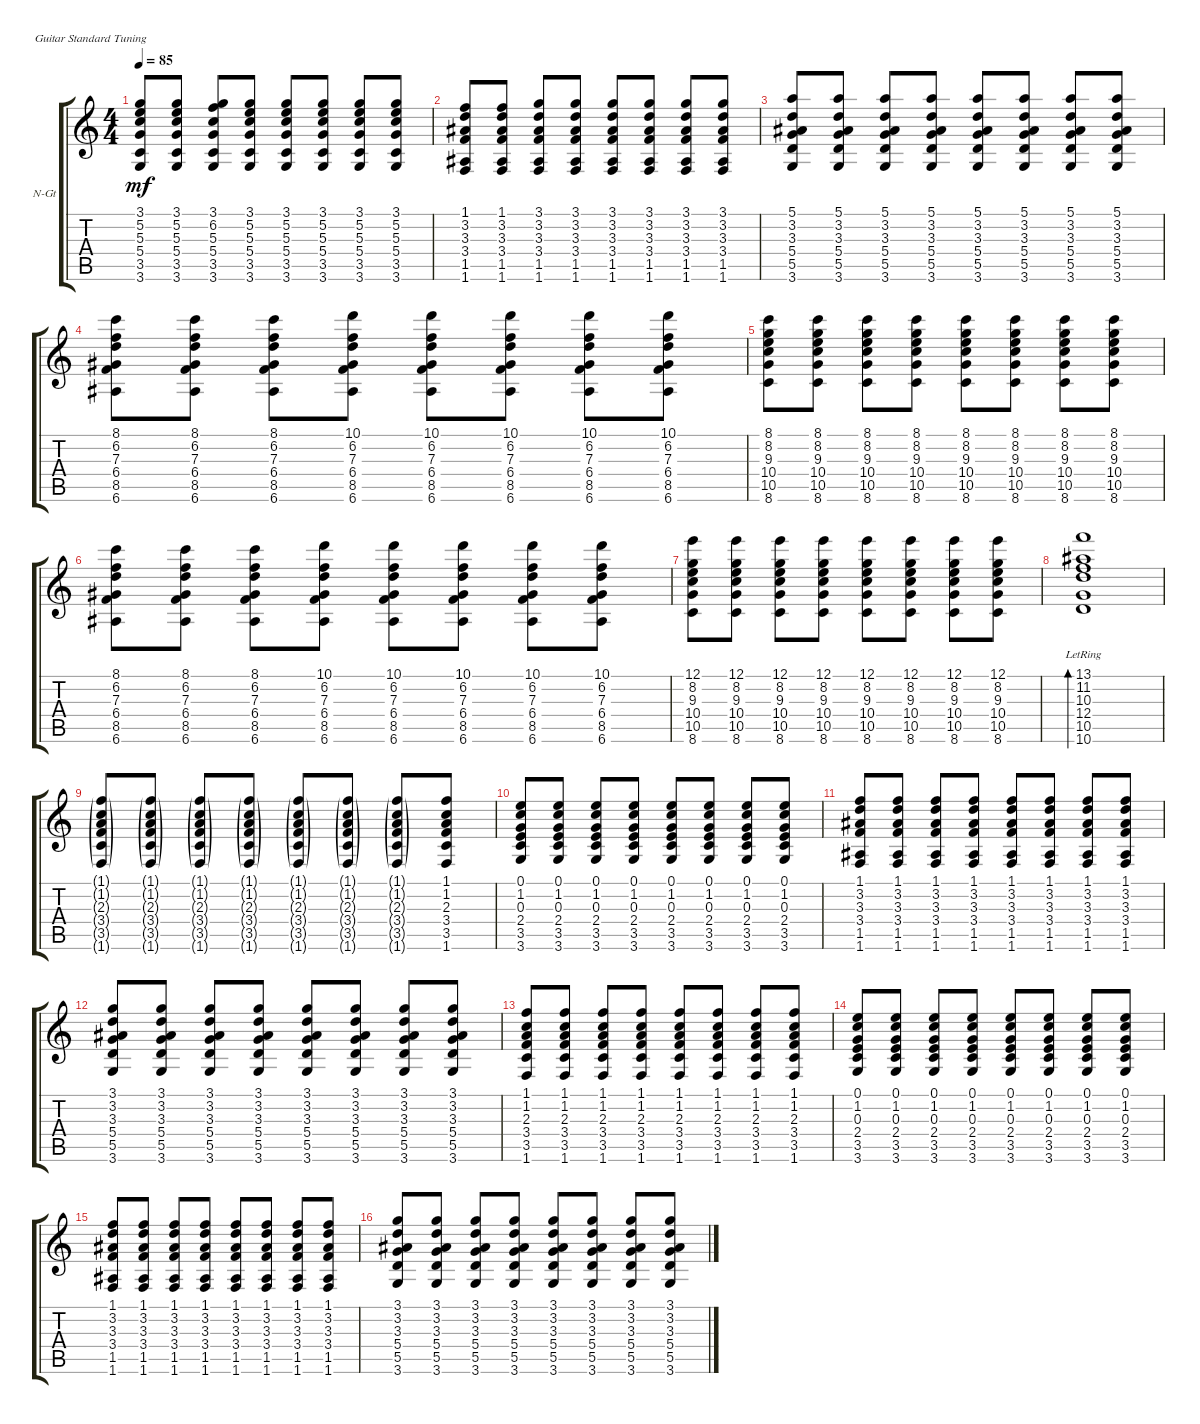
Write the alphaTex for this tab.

\defaultSystemsLayout 4
\bracketExtendMode groupsimilarinstruments
\firstSystemTrackNameOrientation horizontal
\otherSystemsTrackNameOrientation horizontal
\track ("Nylon Guitar" "N-Gt") {instrument acousticguitarnylon}
\staff {score tabs}
\tuning (E4 B3 G3 D3 A2 E2)
\ts (4 4)
\tempo 85
\clef g2
\ks c
(3.6 3.5 5.4 5.3 5.2 3.1).8{dy mf} (3.6 3.5 5.4 5.3 5.2 3.1).8 (3.6 3.5 5.4 5.3 6.2 3.1).8 (3.6 3.5 5.4 5.3 5.2 3.1).8 (3.6 3.5 5.4 5.3 5.2 3.1).8 (3.6 3.5 5.4 5.3 5.2 3.1).8 (3.6 3.5 5.4 5.3 5.2 3.1).8 (3.6 3.5 5.4 5.3 5.2 3.1).8 |
(1.6 1.5 3.4 3.3 3.2 1.1).8 (1.6 1.5 3.4 3.3 3.2 1.1).8 (1.6 1.5 3.4 3.3 3.2 3.1).8 (1.6 1.5 3.4 3.3 3.2 3.1).8 (1.6 1.5 3.4 3.3 3.2 3.1).8 (1.6 1.5 3.4 3.3 3.2 3.1).8 (1.6 1.5 3.4 3.3 3.2 3.1).8 (1.6 1.5 3.4 3.3 3.2 3.1).8 |
(3.6 5.5 5.4 3.3 3.2 5.1).8 (3.6 5.5 5.4 3.3 3.2 5.1).8 (3.6 5.5 5.4 3.3 3.2 5.1).8 (3.6 5.5 5.4 3.3 3.2 5.1).8 (3.6 5.5 5.4 3.3 3.2 5.1).8 (3.6 5.5 5.4 3.3 3.2 5.1).8 (3.6 5.5 5.4 3.3 3.2 5.1).8 (3.6 5.5 5.4 3.3 3.2 5.1).8 |
(6.6 8.5 7.3 6.4 6.2 8.1).8 (6.6 8.5 7.3 6.4 6.2 8.1).8 (6.6 8.5 7.3 6.4 6.2 8.1).8 (6.6 8.5 7.3 6.4 6.2 10.1).8 (6.6 8.5 7.3 6.4 6.2 10.1).8 (6.6 8.5 7.3 6.4 6.2 10.1).8 (6.6 8.5 7.3 6.4 6.2 10.1).8 (6.6 8.5 7.3 6.4 6.2 10.1).8 |
(8.6 10.5 10.4 9.3 8.2 8.1).8 (8.6 10.5 10.4 9.3 8.2 8.1).8 (8.6 10.5 10.4 9.3 8.2 8.1).8 (8.6 10.5 10.4 9.3 8.2 8.1).8 (8.6 10.5 10.4 9.3 8.2 8.1).8 (8.6 10.5 10.4 9.3 8.2 8.1).8 (8.6 10.5 10.4 9.3 8.2 8.1).8 (8.6 10.5 10.4 9.3 8.2 8.1).8 |
(6.6 8.5 7.3 6.4 6.2 8.1).8 (6.6 8.5 7.3 6.4 6.2 8.1).8 (6.6 8.5 7.3 6.4 6.2 8.1).8 (6.6 8.5 7.3 6.4 6.2 10.1).8 (6.6 8.5 7.3 6.4 6.2 10.1).8 (6.6 8.5 7.3 6.4 6.2 10.1).8 (6.6 8.5 7.3 6.4 6.2 10.1).8 (6.6 8.5 7.3 6.4 6.2 10.1).8 |
(8.6 10.5 10.4 9.3 8.2 12.1).8 (8.6 10.5 10.4 9.3 8.2 12.1).8 (8.6 10.5 10.4 9.3 8.2 12.1).8 (8.6 10.5 10.4 9.3 8.2 12.1).8 (8.6 10.5 10.4 9.3 8.2 12.1).8 (8.6 10.5 10.4 9.3 8.2 12.1).8 (8.6 10.5 10.4 9.3 8.2 12.1).8 (8.6 10.5 10.4 9.3 8.2 12.1).8 |
(11.2{lr} 12.4{lr} 10.3{lr} 13.1{lr} 10.5{lr} 10.6{lr}).1{bd 240} |
(1.6{g} 3.5{g} 3.4{g} 2.3{g} 1.2{g} 1.1{g}).8 (1.6{g} 3.5{g} 2.3{g} 1.2{g} 1.1{g} 3.4{g}).8 (1.6{g} 3.5{g} 3.4{g} 2.3{g} 1.2{g} 1.1{g}).8 (1.6{g} 3.5{g} 3.4{g} 2.3{g} 1.2{g} 1.1{g}).8 (1.6{g} 3.5{g} 3.4{g} 2.3{g} 1.2{g} 1.1{g}).8 (1.6{g} 3.5{g} 3.4{g} 2.3{g} 1.2{g} 1.1{g}).8 (1.6{g} 3.5{g} 3.4{g} 2.3{g} 1.2{g} 1.1{g}).8 (1.6 3.5 3.4 2.3 1.2 1.1).8 |
(3.5 2.4 1.2 0.1 0.3 3.6).8 (3.5 2.4 1.2 0.1 0.3 3.6).8 (3.6 3.5 2.4 1.2 0.1 0.3).8 (3.6 3.5 2.4 1.2 0.1 0.3).8 (3.6 3.5 2.4 1.2 0.1 0.3).8 (3.6 3.5 2.4 1.2 0.1 0.3).8 (3.6 3.5 2.4 1.2 0.1 0.3).8 (3.6 3.5 2.4 1.2 0.1 0.3).8 |
(1.6 1.5 3.4 3.3 3.2 1.1).8 (1.6 1.5 3.4 3.3 3.2 1.1).8 (1.6 1.5 3.4 3.3 3.2 1.1).8 (1.6 1.5 3.4 3.3 3.2 1.1).8 (1.6 1.5 3.4 3.3 3.2 1.1).8 (1.6 1.5 3.4 3.3 3.2 1.1).8 (1.6 1.5 3.4 3.3 3.2 1.1).8 (1.6 1.5 3.4 3.3 3.2 1.1).8 |
(3.6 5.5 5.4 3.3 3.2 3.1).8 (3.6 5.5 5.4 3.3 3.2 3.1).8 (3.6 5.5 5.4 3.3 3.2 3.1).8 (3.6 5.5 5.4 3.3 3.2 3.1).8 (3.6 5.5 5.4 3.3 3.2 3.1).8 (3.6 5.5 5.4 3.3 3.2 3.1).8 (3.6 5.5 5.4 3.3 3.2 3.1).8 (3.6 5.5 5.4 3.3 3.2 3.1).8 |
(1.6 3.5 3.4 2.3 1.2 1.1).8 (1.6 3.5 2.3 1.2 1.1 3.4).8 (1.6 3.5 3.4 2.3 1.2 1.1).8 (1.6 3.5 3.4 2.3 1.2 1.1).8 (1.6 3.5 3.4 2.3 1.2 1.1).8 (1.6 3.5 3.4 2.3 1.2 1.1).8 (1.6 3.5 3.4 2.3 1.2 1.1).8 (1.6 3.5 3.4 2.3 1.2 1.1).8 |
(3.5 2.4 1.2 0.1 0.3 3.6).8 (3.5 2.4 1.2 0.1 0.3 3.6).8 (3.6 3.5 2.4 1.2 0.1 0.3).8 (3.6 3.5 2.4 1.2 0.1 0.3).8 (3.6 3.5 2.4 1.2 0.1 0.3).8 (3.6 3.5 2.4 1.2 0.1 0.3).8 (3.6 3.5 2.4 1.2 0.1 0.3).8 (3.6 3.5 2.4 1.2 0.1 0.3).8 |
(1.6 1.5 3.4 3.3 3.2 1.1).8 (1.6 1.5 3.4 3.3 3.2 1.1).8 (1.6 1.5 3.4 3.3 3.2 1.1).8 (1.6 1.5 3.4 3.3 3.2 1.1).8 (1.6 1.5 3.4 3.3 3.2 1.1).8 (1.6 1.5 3.4 3.3 3.2 1.1).8 (1.6 1.5 3.4 3.3 3.2 1.1).8 (1.6 1.5 3.4 3.3 3.2 1.1).8 |
(3.6 5.5 5.4 3.3 3.2 3.1).8 (3.6 5.5 5.4 3.3 3.2 3.1).8 (3.6 5.5 5.4 3.3 3.2 3.1).8 (3.6 5.5 5.4 3.3 3.2 3.1).8 (3.6 5.5 5.4 3.3 3.2 3.1).8 (3.6 5.5 5.4 3.3 3.2 3.1).8 (3.6 5.5 5.4 3.3 3.2 3.1).8 (3.6 5.5 5.4 3.3 3.2 3.1).8
